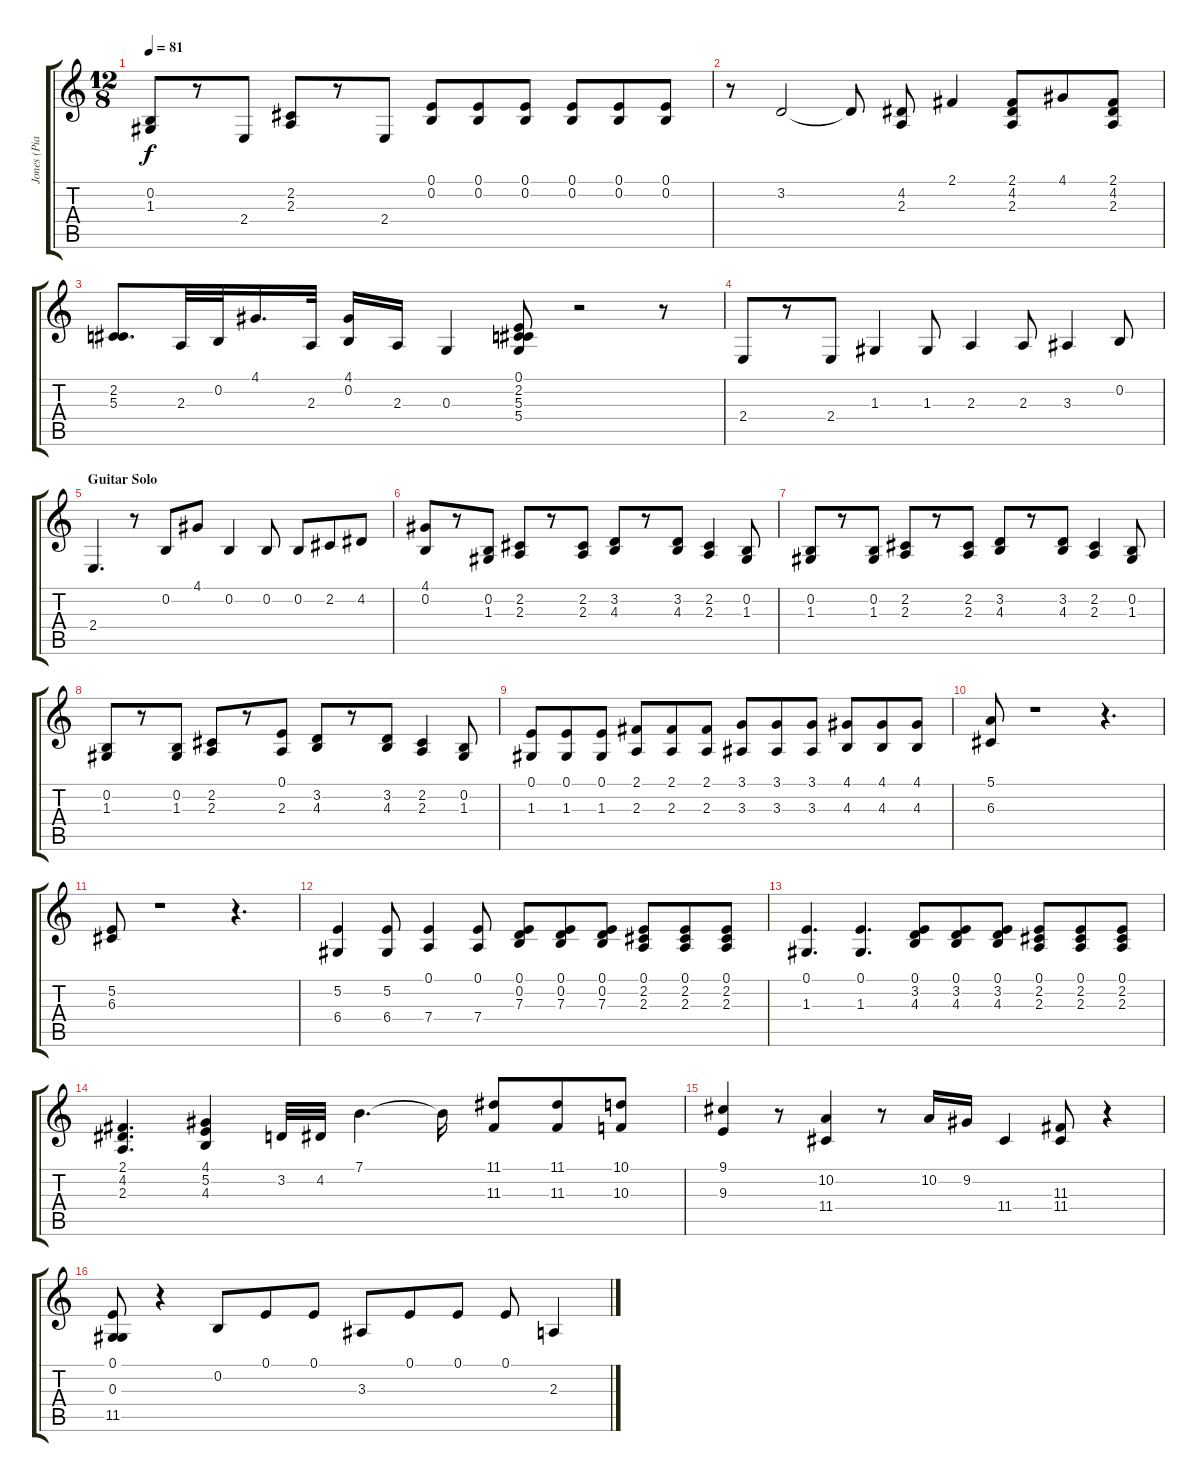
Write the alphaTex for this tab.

\track ("Jones (Piano 1)" "Jones (Pia") {instrument electricpiano1}
\staff {score tabs}
\tuning (E4 B3 G3 D3 A2 E2) {hide}
\ts (12 8)
\tempo 81
\clef g2
\ks c
(0.2 1.3).8{dy f} r.8 2.4.8 (2.2 2.3).8 r.8 2.4.8 (0.1 0.2).8 (0.1 0.2).8 (0.1 0.2).8 (0.1 0.2).8 (0.1 0.2).8 (0.1 0.2).8 |
r.8 3.2.2 3.2{t}.8 (4.2 2.3).8 2.1.4 (2.1 4.2 2.3).8 4.1.8 (2.1 4.2 2.3).8 |
(2.2 5.3).8{d} 2.3.32 0.2.32 4.1.16{d} 2.3.32 (4.1 0.2).16 2.3.16 0.3.4 (0.1 2.2 5.3 5.4).8 r.2 r.8 |
2.4.8 r.8 2.4.8 1.3.4 1.3.8 2.3.4 2.3.8 3.3.4 0.2.8 |
\section ("" "Guitar Solo")
2.4.4{d} r.8 0.2.8 4.1.8 0.2.4 0.2.8 0.2.8 2.2.8 4.2.8 |
(4.1 0.2).8 r.8 (0.2 1.3).8 (2.2 2.3).8 r.8 (2.2 2.3).8 (3.2 4.3).8 r.8 (3.2 4.3).8 (2.2 2.3).4 (0.2 1.3).8 |
(0.2 1.3).8 r.8 (0.2 1.3).8 (2.2 2.3).8 r.8 (2.2 2.3).8 (3.2 4.3).8 r.8 (3.2 4.3).8 (2.2 2.3).4 (0.2 1.3).8 |
(0.2 1.3).8 r.8 (0.2 1.3).8 (2.2 2.3).8 r.8 (0.1 2.3).8 (3.2 4.3).8 r.8 (3.2 4.3).8 (2.2 2.3).4 (0.2 1.3).8 |
(0.1 1.3).8 (0.1 1.3).8 (0.1 1.3).8 (2.1 2.3).8 (2.1 2.3).8 (2.1 2.3).8 (3.1 3.3).8 (3.1 3.3).8 (3.1 3.3).8 (4.1 4.3).8 (4.1 4.3).8 (4.1 4.3).8 |
(5.1 6.3).8 r.1 r.4{d} |
(5.2 6.3).8 r.1 r.4{d} |
(5.2 6.4).4 (5.2 6.4).8 (0.1 7.4).4 (0.1 7.4).8 (0.1 0.2 7.3).8 (0.1 0.2 7.3).8 (0.1 0.2 7.3).8 (0.1 2.2 2.3).8 (0.1 2.2 2.3).8 (0.1 2.2 2.3).8 |
(0.1 1.3).4{d} (0.1 1.3).4{d} (0.1 3.2 4.3).8 (0.1 3.2 4.3).8 (0.1 3.2 4.3).8 (0.1 2.2 2.3).8 (0.1 2.2 2.3).8 (0.1 2.2 2.3).8 |
(2.1 4.2 2.3).4{d} (4.1 5.2 4.3).4 3.2.32 4.2.32 7.1.4{d} 7.1{t}.16 (11.1 11.3).8 (11.1 11.3).8 (10.1 10.3).8 |
(9.1 9.3).4 r.8 (10.2 11.4).4 r.8 10.2.16 9.2.16 11.4.4 (11.3 11.4).8 r.4 |
(0.1 0.3 11.5).8 r.4 0.2.8 0.1.8 0.1.8 3.3.8 0.1.8 0.1.8 0.1.8 2.3.4
